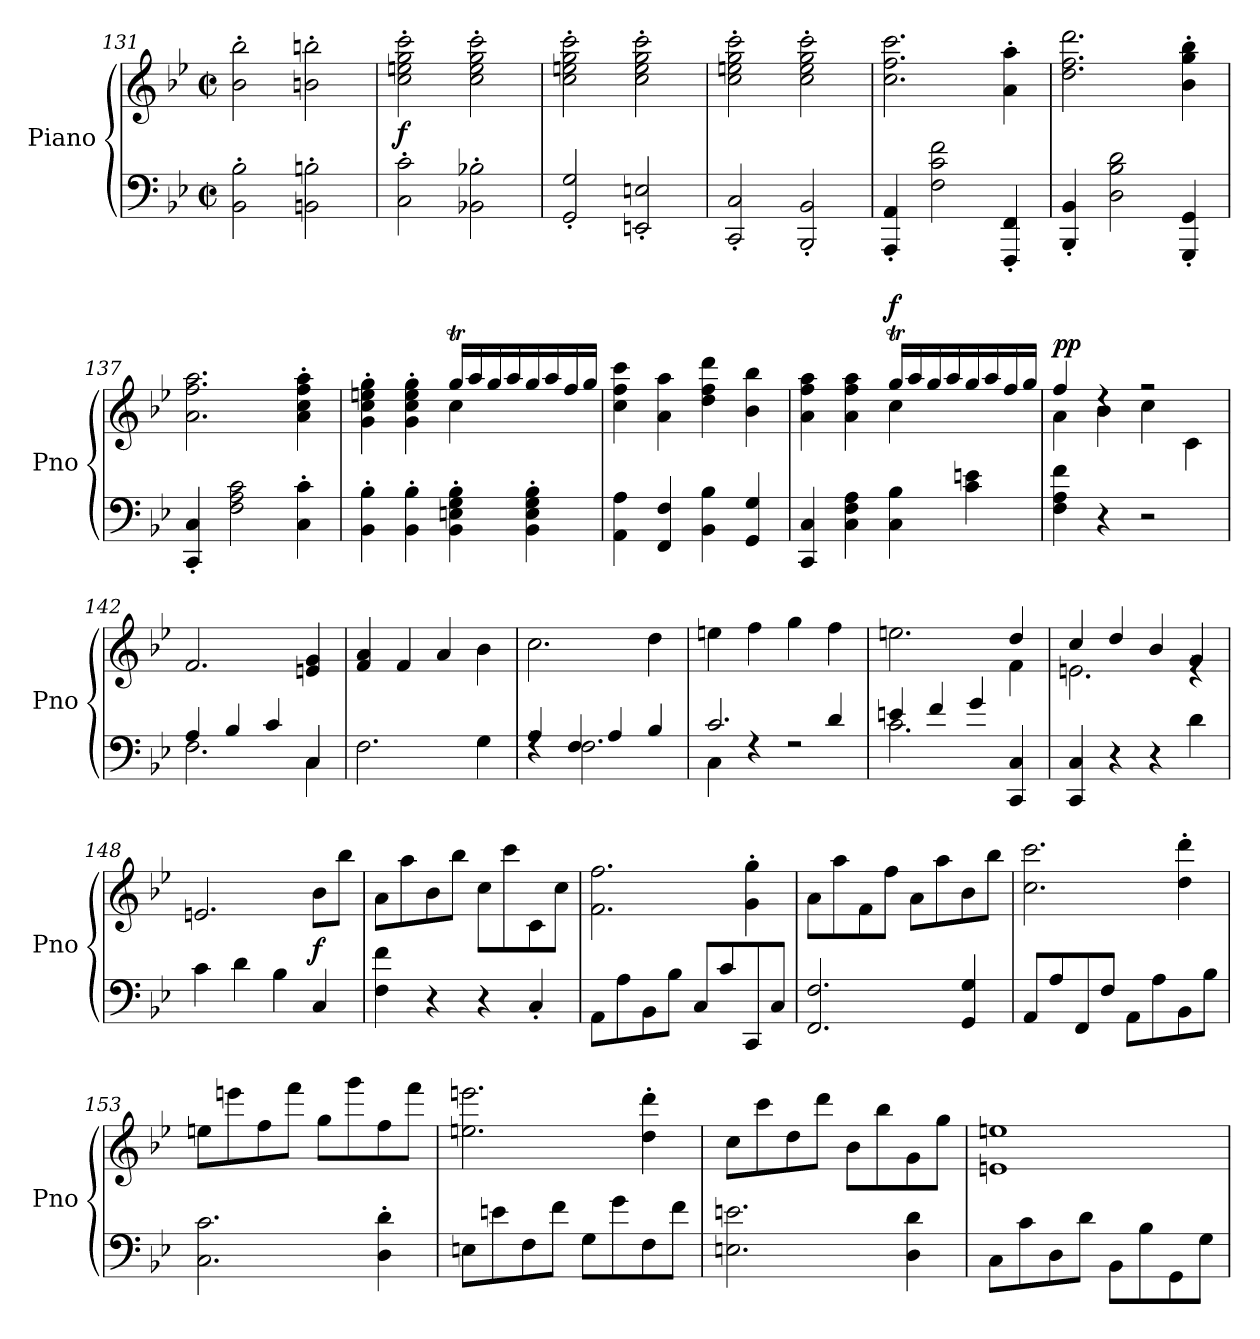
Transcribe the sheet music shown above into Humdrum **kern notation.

**kern	**kern	**dynam
*part1	*part1	*part1
*staff2	*staff1	*staff1/2
*I"Piano	*	*
*I'Pno	*	*
!!LO:PB:g=z
*clefF4	*clefG2	*
*k[b-e-]	*k[b-e-]	*
*M4/4	*M4/4	*
*met(c|)	*met(c|)	*
=131	=131	=131
2BB-\' 2B-\'	2b-\' 2bb-\'	.
2BBn\' 2Bn\'	2bn\' 2bbn\'	.
=132	=132	=132
!	!	!LO:DY:b
2C\' 2c\'	2cc\' 2een\' 2gg\' 2ccc\'	f
2BB-X\' 2B-X\'	2cc\' 2ee\' 2gg\' 2ccc\'	.
=133	=133	=133
2GG/' 2G/'	2cc\' 2een\' 2gg\' 2ccc\'	.
2EEn/' 2En/'	2cc\' 2ee\' 2gg\' 2ccc\'	.
=134	=134	=134
2CC/' 2C/'	2cc\' 2een\' 2gg\' 2ccc\'	.
2BBB-/' 2BB-/'	2cc\' 2ee\' 2gg\' 2ccc\'	.
=135	=135	=135
4AAA/' 4AA/'	2.cc\ 2.ff\ 2.ccc\	.
2F\ 2c\ 2f\	.	.
4FFF/' 4FF/'	4a\' 4aa\'	.
=136	=136	=136
4BBB-/' 4BB-/'	2.dd\ 2.ff\ 2.ddd\	.
2D\ 2B-\ 2d\	.	.
4GGG/' 4GG/'	4b-\' 4gg\' 4bb-\'	.
=137	=137	=137
4CC/' 4C/'	2.a\ 2.ff\ 2.aa\	.
2F\ 2A\ 2c\	.	.
4C\' 4c\'	4a\' 4cc\' 4ff\' 4aa\'	.
=138	=138	=138
*	*^	*
4BB-\' 4B-\'	4g\' 4cc\' 4een\' 4gg\'	2rgyy	.
4BB-\' 4B-\'	4g\' 4cc\' 4ee\' 4gg\'	.	.
4BB-\' 4En\' 4G\' 4B-\'	16ggT!/LL	4cc\	.
.	16aa!/	.	.
.	16gg!/	.	.
.	16aa!/	.	.
4BB-\' 4E\' 4G\' 4B-\'	16gg!/	4ryy	.
.	16aa!/	.	.
.	16ff!/	.	.
.	16gg!/JJ	.	.
*	*v	*v	*
!!LO:LB:g=z
=139	=139	=139
4AA\ 4A\	4cc\ 4ff\ 4ccc\	.
4FF/ 4F/	4a\ 4aa\	.
4BB-\ 4B-\	4dd\ 4ff\ 4ddd\	.
4GG/ 4G/	4b-\ 4bb-\	.
=140	=140	=140
*	*^	*
4CC/ 4C/	4a\ 4ff\ 4aa\	2rgyy	.
4C\ 4F\ 4A\	4a\ 4ff\ 4aa\	.	.
!	!	!	!LO:DY:a
4C\ 4B-\	16ggT!/LL	4cc\	f
.	16aa!/	.	.
.	16gg!/	.	.
.	16aa!/	.	.
4c\ 4en\	16gg!/	4ryy	.
.	16aa!/	.	.
.	16ff!/	.	.
.	16gg!/JJ	.	.
=141	=141	=141	=141
!	!	!	!LO:DY:b
!	!	!	!LO:DY:n=1:a
4F\ 4A\ 4f\	4ff/	4a\	p p
4r	4rdd	4b-\	.
2r	2r	4cc\	.
.	.	4c\	.
*	*v	*v	*
=142	=142	=142
*^	*	*
4A/	2.F\	2.f/	.
4B-/	.	.	.
4c/	.	.	.
4C/	4C\	4en/ 4g/	.
*v	*v	*	*
=143	=143	=143
2.F\	4f/ 4a/	.
.	4f/	.
.	4a/	.
4G\	4b-\	.
=144	=144	=144
*^	*	*
4A/	4rF	2.cc\	.
4F/	2.F\	.	.
4A/	.	.	.
4B-/	.	4dd\	.
=145	=145	=145	=145
2.c/	4C\	4een\	.
.	4rF	4ff\	.
.	2rF	4gg\	.
4d/	.	4ff\	.
=146	=146	=146	=146
*	*	*^	*
4en/	2.c\	2.een\	2.ryy	.
4f/	.	.	.	.
4g/	.	.	.	.
4CC/ 4C/	4rddyy	4dd/	4f\	.
*v	*v	*	*	*
!!LO:LB:g=z	!!
=147	=147	=147	=147
4CC/ 4C/	4cc/	2.en\	.
4r	4dd/	.	.
4r	4b-/	.	.
4d\	4g/	4re	.
*	*v	*v	*
=148	=148	=148
4c\	2.en/	.
4d\	.	.
4B-\	.	.
!	!	!LO:DY:a=2
4C/	8b-\L	f
.	8bb-\J	.
=149	=149	=149
4F\ 4f\	8a\L	.
.	8aa\	.
4r	8b-\	.
.	8bb-\J	.
4r	8cc\L	.
.	8ccc\	.
4C'/	8c\	.
.	8cc\J	.
=150	=150	=150
8AA\L	2.f\ 2.ff\	.
8A\	.	.
8BB-\	.	.
8B-\J	.	.
8C/L	.	.
8c/	.	.
8CC/	4g\' 4gg\'	.
8C/J	.	.
=151	=151	=151
2.FF/ 2.F/	8a\L	.
.	8aa\	.
.	8f\	.
.	8ff\J	.
.	8a\L	.
.	8aa\	.
4GG/ 4G/	8b-\	.
.	8bb-\J	.
=152	=152	=152
8AA/L	2.cc\ 2.ccc\	.
8A/	.	.
8FF/	.	.
8F/J	.	.
8AA\L	.	.
8A\	.	.
8BB-\	4dd\' 4ddd\'	.
8B-\J	.	.
=153	=153	=153
2.C\ 2.c\	8een\L	.
.	8eeen\	.
.	8ff\	.
.	8fff\J	.
.	8gg\L	.
.	8ggg\	.
4D\' 4d\'	8ff\	.
.	8fff\J	.
!!LO:LB:g=z
=154	=154	=154
8En\L	2.een\ 2.eeen\	.
8en\	.	.
8F\	.	.
8f\J	.	.
8G\L	.	.
8g\	.	.
8F\	4dd\' 4ddd\'	.
8f\J	.	.
=155	=155	=155
2.En\ 2.en\	8cc\L	.
.	8ccc\	.
.	8dd\	.
.	8ddd\J	.
.	8b-\L	.
.	8bb-\	.
4D\ 4d\	8g\	.
.	8gg\J	.
=156	=156	=156
8C\L	1en 1een	.
8c\	.	.
8D\	.	.
8d\J	.	.
8BB-\L	.	.
8B-\	.	.
8GG\	.	.
8G\J	.	.
=	=	=
*-	*-	*-
